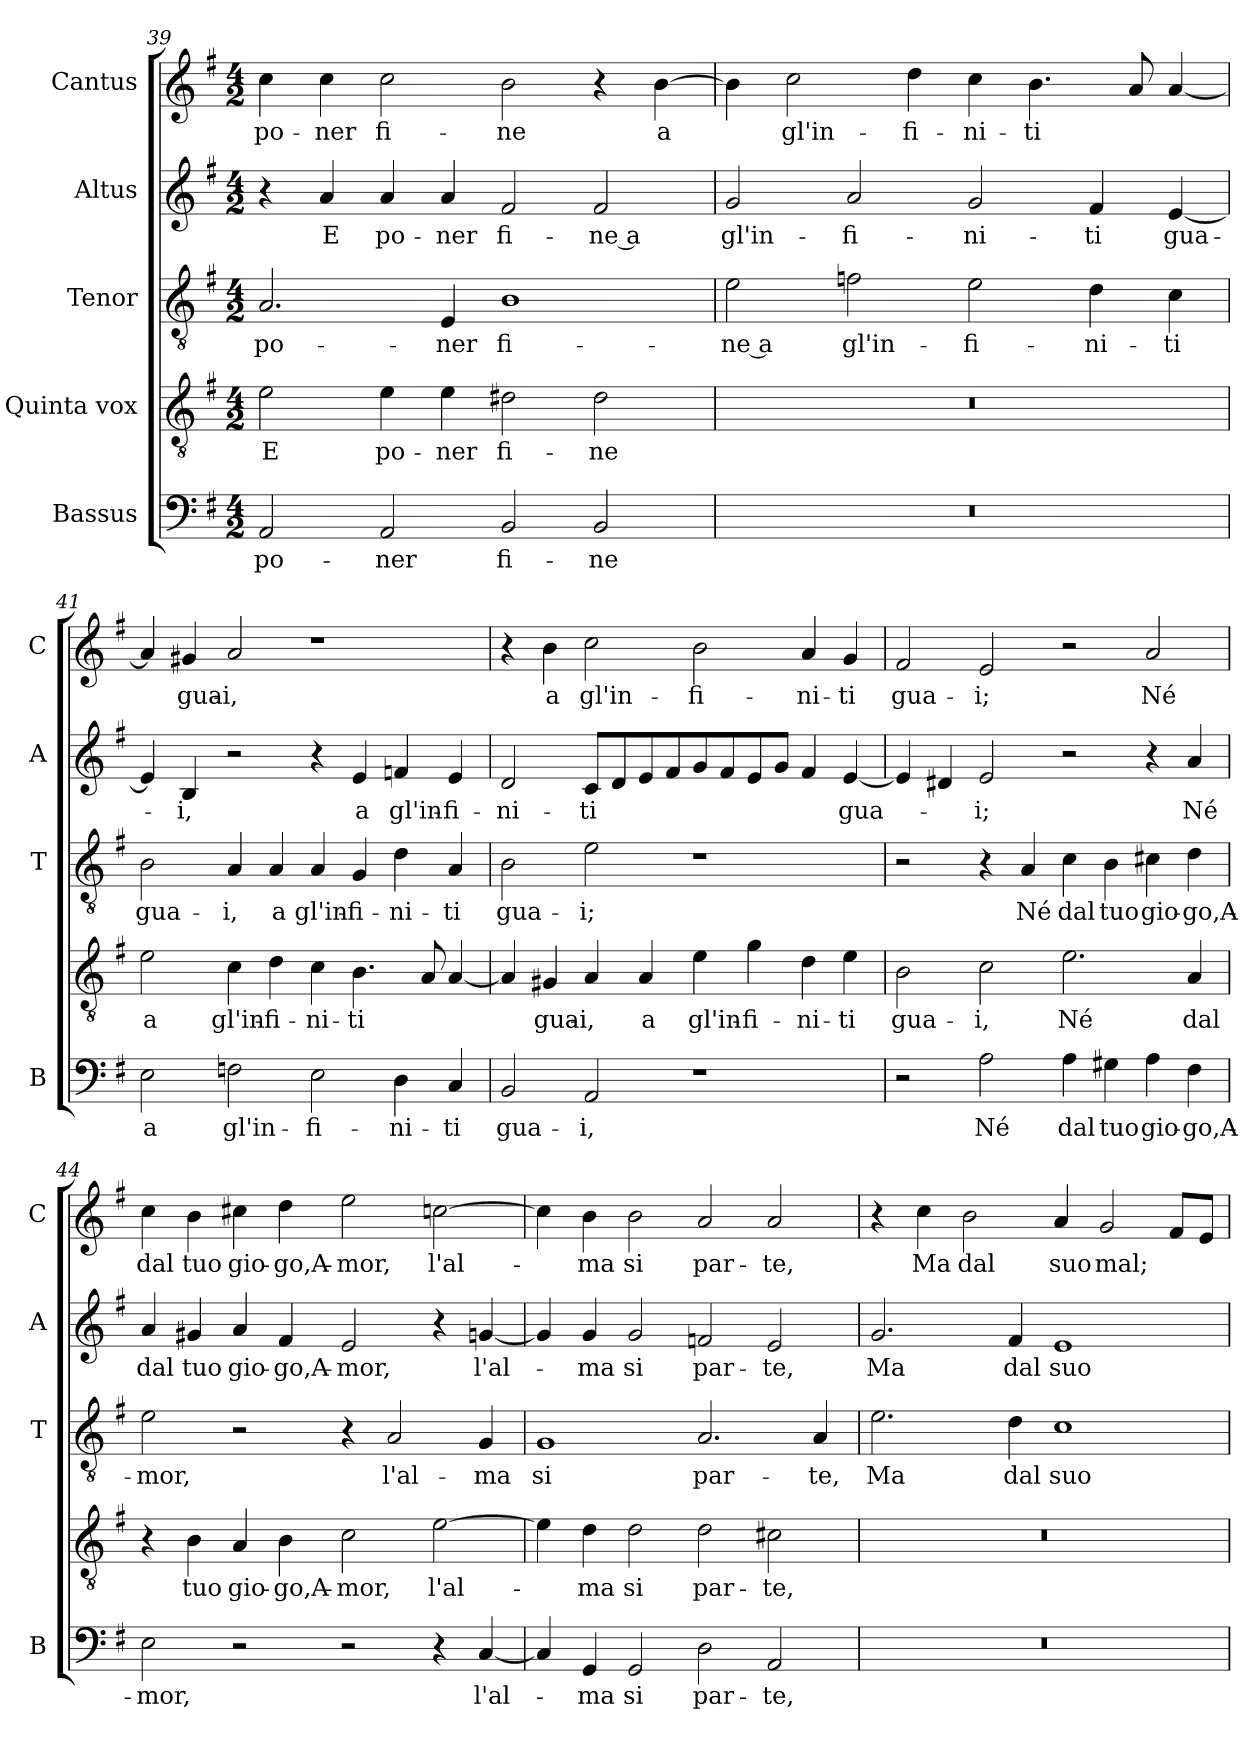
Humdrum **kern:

**kern	**text	**kern	**text	**kern	**text	**kern	**text	**kern	**text
*part5	*part5	*part4	*part4	*part3	*part3	*part2	*part2	*part1	*part1
*staff5	*staff5	*staff4	*staff4	*staff3	*staff3	*staff2	*staff2	*staff1	*staff1
*I"Bassus	*	*I"Quinta vox	*	*I"Tenor	*	*I"Altus	*	*I"Cantus	*
*I'B	*	*	*	*I'T	*	*I'A	*	*I'C	*
*clefF4	*	*clefGv2	*	*clefGv2	*	*clefG2	*	*clefG2	*
*k[f#]	*	*k[f#]	*	*k[f#]	*	*k[f#]	*	*k[f#]	*
*G:	*	*G:	*	*G:	*	*G:	*	*G:	*
*M4/2	*	*M4/2	*	*M4/2	*	*M4/2	*	*M4/2	*
=39	=39	=39	=39	=39	=39	=39	=39	=39	=39
!	!LO:LY:b	!	!LO:LY:b	!	!LO:LY:b	!	!	!	!LO:LY:b
2AA/	po-	2e\	E	2.A/	po-	4r	.	4cc\	po-
!	!	!	!	!	!	!	!LO:LY:b	!	!LO:LY:b
.	.	.	.	.	.	4a/	E	4cc\	-ner
!	!LO:LY:b	!	!LO:LY:b	!	!	!	!LO:LY:b	!	!LO:LY:b
2AA/	-ner	4e\	po-	.	.	4a/	po-	2cc\	fi-
!	!	!	!LO:LY:b	!	!LO:LY:b	!	!LO:LY:b	!	!
.	.	4e\	-ner	4E/	-ner	4a/	-ner	.	.
!	!LO:LY:b	!	!LO:LY:b	!	!LO:LY:b	!	!LO:LY:b	!	!LO:LY:b
2BB/	fi-	2d#X\	fi-	1B	fi-	2f#/	fi-	2b\	-ne
!	!LO:LY:b	!	!LO:LY:b	!	!	!	!LO:LY:b	!	!
2BB/	-ne	2d#\	-ne	.	.	2f#/	-ne a	4r	.
!	!	!	!	!	!	!	!	!	!LO:LY:b
.	.	.	.	.	.	.	.	[4b\	a
=40	=40	=40	=40	=40	=40	=40	=40	=40	=40
!	!	!	!	!	!LO:LY:b	!	!LO:LY:b	!	!
0r	.	0r	.	2e\	-ne a	2g/	gl'in-	4b\]	.
!	!	!	!	!	!	!	!	!	!LO:LY:b
.	.	.	.	.	.	.	.	2cc\	gl'in-
!	!	!	!	!	!LO:LY:b	!	!LO:LY:b	!	!
.	.	.	.	2fn\	gl'in-	2a/	-fi-	.	.
!	!	!	!	!	!	!	!	!	!LO:LY:b
.	.	.	.	.	.	.	.	4dd\	-fi-
!	!	!	!	!	!LO:LY:b	!	!LO:LY:b	!	!LO:LY:b
.	.	.	.	2e\	-fi-	2g/	-ni-	4cc\	-ni-
!	!	!	!	!	!	!	!	!	!LO:LY:b
.	.	.	.	.	.	.	.	4.b\	-ti
!	!	!	!	!	!LO:LY:b	!	!LO:LY:b	!	!
.	.	.	.	4d\	-ni-	4f#/	-ti	.	.
.	.	.	.	.	.	.	.	8a/	.
!	!	!	!	!	!LO:LY:b	!	!LO:LY:b	!	!
.	.	.	.	4c\	-ti	[4e/	gua-	[4a/	.
=41	=41	=41	=41	=41	=41	=41	=41	=41	=41
!	!LO:LY:b	!	!LO:LY:b	!	!LO:LY:b	!	!	!	!
2E\	a	2e\	a	2B\	gua-	4e/]	.	4a/]	.
!	!	!	!	!	!	!	!LO:LY:b	!	!LO:LY:b
.	.	.	.	.	.	4B/	-i,	4g#X/	gua-
!	!LO:LY:b	!	!LO:LY:b	!	!LO:LY:b	!	!	!	!LO:LY:b
2Fn\	gl'in-	4c\	gl'in-	4A/	-i,	2r	.	2a/	-i,
!	!	!	!LO:LY:b	!	!LO:LY:b	!	!	!	!
.	.	4d\	-fi-	4A/	a	.	.	.	.
!	!LO:LY:b	!	!LO:LY:b	!	!LO:LY:b	!	!	!	!
2E\	-fi-	4c\	-ni-	4A/	gl'in-	4r	.	1r	.
!	!	!	!LO:LY:b	!	!LO:LY:b	!	!LO:LY:b	!	!
.	.	4.B\	-ti	4G/	-fi-	4e/	a	.	.
!	!LO:LY:b	!	!	!	!LO:LY:b	!	!LO:LY:b	!	!
4D\	-ni-	.	.	4d\	-ni-	4fn/	gl'in-	.	.
.	.	8A/	.	.	.	.	.	.	.
!	!LO:LY:b	!	!	!	!LO:LY:b	!	!LO:LY:b	!	!
4C/	-ti	[4A/	.	4A/	-ti	4e/	-fi-	.	.
!!LO:PB:g=z
=42	=42	=42	=42	=42	=42	=42	=42	=42	=42
!	!LO:LY:b	!	!	!	!LO:LY:b	!	!LO:LY:b	!	!
2BB/	gua-	4A/]	.	2B\	gua-	2d/	-ni-	4r	.
!	!	!	!LO:LY:b	!	!	!	!	!	!LO:LY:b
.	.	4G#X/	gua-	.	.	.	.	4b\	a
!	!LO:LY:b	!	!LO:LY:b	!	!LO:LY:b	!	!LO:LY:b	!	!LO:LY:b
2AA/	-i,	4A/	-i,	2e\	-i;	8c/L	-ti	2cc\	gl'in-
.	.	.	.	.	.	8d/	.	.	.
!	!	!	!LO:LY:b	!	!	!	!	!	!
.	.	4A/	a	.	.	8e/	.	.	.
.	.	.	.	.	.	8f#/	.	.	.
!	!	!	!LO:LY:b	!	!	!	!	!	!LO:LY:b
1r	.	4e\	gl'in-	1r	.	8g/	.	2b\	-fi-
.	.	.	.	.	.	8f#/	.	.	.
!	!	!	!LO:LY:b	!	!	!	!	!	!
.	.	4g\	-fi-	.	.	8e/	.	.	.
.	.	.	.	.	.	8g/J	.	.	.
!	!	!	!LO:LY:b	!	!	!	!	!	!LO:LY:b
.	.	4d\	-ni-	.	.	4f#/	.	4a/	-ni-
!	!	!	!LO:LY:b	!	!	!	!LO:LY:b	!	!LO:LY:b
.	.	4e\	-ti	.	.	[4e/	gua-	4g/	-ti
=43	=43	=43	=43	=43	=43	=43	=43	=43	=43
!	!	!	!LO:LY:b	!	!	!	!	!	!LO:LY:b
2r	.	2B\	gua-	2r	.	4e/]	.	2f#/	gua-
.	.	.	.	.	.	4d#X/	.	.	.
!	!LO:LY:b	!	!LO:LY:b	!	!	!	!LO:LY:b	!	!LO:LY:b
2A\	Né	2c\	-i,	4r	.	2e/	-i;	2e/	-i;
!	!	!	!	!	!LO:LY:b	!	!	!	!
.	.	.	.	4A/	Né	.	.	.	.
!	!LO:LY:b	!	!LO:LY:b	!	!LO:LY:b	!	!	!	!
4A\	dal	2.e\	Né	4c\	dal	2r	.	2r	.
!	!LO:LY:b	!	!	!	!LO:LY:b	!	!	!	!
4G#X\	tuo	.	.	4B\	tuo	.	.	.	.
!	!LO:LY:b	!	!	!	!LO:LY:b	!	!	!	!LO:LY:b
4A\	gio-	.	.	4c#X\	gio-	4r	.	2a/	Né
!	!LO:LY:b	!	!LO:LY:b	!	!LO:LY:b	!	!LO:LY:b	!	!
4F#\	-go,A-	4A/	dal	4d\	-go,A-	4a/	Né	.	.
=44	=44	=44	=44	=44	=44	=44	=44	=44	=44
!	!LO:LY:b	!	!	!	!LO:LY:b	!	!LO:LY:b	!	!LO:LY:b
2E\	-mor,	4r	.	2e\	-mor,	4a/	dal	4cc\	dal
!	!	!	!LO:LY:b	!	!	!	!LO:LY:b	!	!LO:LY:b
.	.	4B\	tuo	.	.	4g#X/	tuo	4b\	tuo
!	!	!	!LO:LY:b	!	!	!	!LO:LY:b	!	!LO:LY:b
2r	.	4A/	gio-	2r	.	4a/	gio-	4cc#X\	gio-
!	!	!	!LO:LY:b	!	!	!	!LO:LY:b	!	!LO:LY:b
.	.	4B\	-go,A-	.	.	4f#/	-go,A-	4dd\	-go,A-
!	!	!	!LO:LY:b	!	!	!	!LO:LY:b	!	!LO:LY:b
2r	.	2c\	-mor,	4r	.	2e/	-mor,	2ee\	-mor,
!	!	!	!	!	!LO:LY:b	!	!	!	!
.	.	.	.	2A/	l'al-	.	.	.	.
!	!	!	!LO:LY:b	!	!	!	!	!	!LO:LY:b
4r	.	[2e\	l'al-	.	.	4r	.	[2ccn\	l'al-
!	!LO:LY:b	!	!	!	!LO:LY:b	!	!LO:LY:b	!	!
[4C/	l'al-	.	.	4G/	-ma	[4gn/	l'al-	.	.
=45	=45	=45	=45	=45	=45	=45	=45	=45	=45
!	!	!	!	!	!LO:LY:b	!	!	!	!
4C/]	.	4e\]	.	1G	si	4g/]	.	4cc\]	.
!	!LO:LY:b	!	!LO:LY:b	!	!	!	!LO:LY:b	!	!LO:LY:b
4GG/	-ma	4d\	-ma	.	.	4g/	-ma	4b\	-ma
!	!LO:LY:b	!	!LO:LY:b	!	!	!	!LO:LY:b	!	!LO:LY:b
2GG/	si	2d\	si	.	.	2g/	si	2b\	si
!	!LO:LY:b	!	!LO:LY:b	!	!LO:LY:b	!	!LO:LY:b	!	!LO:LY:b
2D\	par-	2d\	par-	2.A/	par-	2fn/	par-	2a/	par-
!	!LO:LY:b	!	!LO:LY:b	!	!	!	!LO:LY:b	!	!LO:LY:b
2AA/	-te,	2c#X\	-te,	.	.	2e/	-te,	2a/	-te,
!	!	!	!	!	!LO:LY:b	!	!	!	!
.	.	.	.	4A/	-te,	.	.	.	.
!!LO:LB:g=z
=46	=46	=46	=46	=46	=46	=46	=46	=46	=46
!	!	!	!	!	!LO:LY:b	!	!LO:LY:b	!	!
0r	.	0r	.	2.e\	Ma	2.g/	Ma	4r	.
!	!	!	!	!	!	!	!	!	!LO:LY:b
.	.	.	.	.	.	.	.	4cc\	Ma
!	!	!	!	!	!	!	!	!	!LO:LY:b
.	.	.	.	.	.	.	.	2b\	dal
!	!	!	!	!	!LO:LY:b	!	!LO:LY:b	!	!
.	.	.	.	4d\	dal	4f#/	dal	.	.
!	!	!	!	!	!LO:LY:b	!	!LO:LY:b	!	!LO:LY:b
.	.	.	.	1c	suo	1e	suo	4a/	suo
!	!	!	!	!	!	!	!	!	!LO:LY:b
.	.	.	.	.	.	.	.	2g/	mal;
.	.	.	.	.	.	.	.	8f#/L	.
.	.	.	.	.	.	.	.	8e/J	.
=	=	=	=	=	=	=	=	=	=
*-	*-	*-	*-	*-	*-	*-	*-	*-	*-
